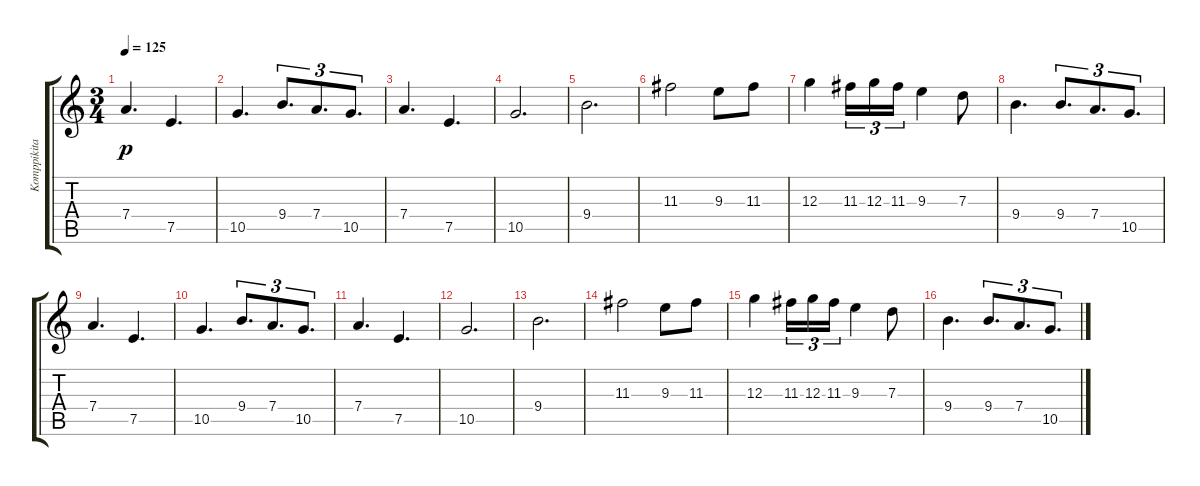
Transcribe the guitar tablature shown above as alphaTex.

\track ("Komppikitara" "Komppikita") {instrument electricguitarclean}
\staff {score tabs}
\tuning (E4 B3 G3 D3 A2 E2) {hide}
\ts (3 4)
\tempo 125
\clef g2
\ks c
7.4.4{d dy p} 7.5.4{d} |
10.5.4{d} 9.4.8{d tu (3 2)} 7.4.8{d tu (3 2)} 10.5.8{d tu (3 2)} |
7.4.4{d} 7.5.4{d} |
10.5.2{d} |
9.4.2{d} |
11.3.2 9.3.8 11.3.8 |
12.3.4 11.3.16{tu (3 2)} 12.3.16{tu (3 2)} 11.3.16{tu (3 2)} 9.3.4 7.3.8 |
9.4.4{d} 9.4.8{d tu (3 2)} 7.4.8{d tu (3 2)} 10.5.8{d tu (3 2)} |
7.4.4{d} 7.5.4{d} |
10.5.4{d} 9.4.8{d tu (3 2)} 7.4.8{d tu (3 2)} 10.5.8{d tu (3 2)} |
7.4.4{d} 7.5.4{d} |
10.5.2{d} |
9.4.2{d} |
11.3.2 9.3.8 11.3.8 |
12.3.4 11.3.16{tu (3 2)} 12.3.16{tu (3 2)} 11.3.16{tu (3 2)} 9.3.4 7.3.8 |
9.4.4{d} 9.4.8{d tu (3 2)} 7.4.8{d tu (3 2)} 10.5.8{d tu (3 2)}
